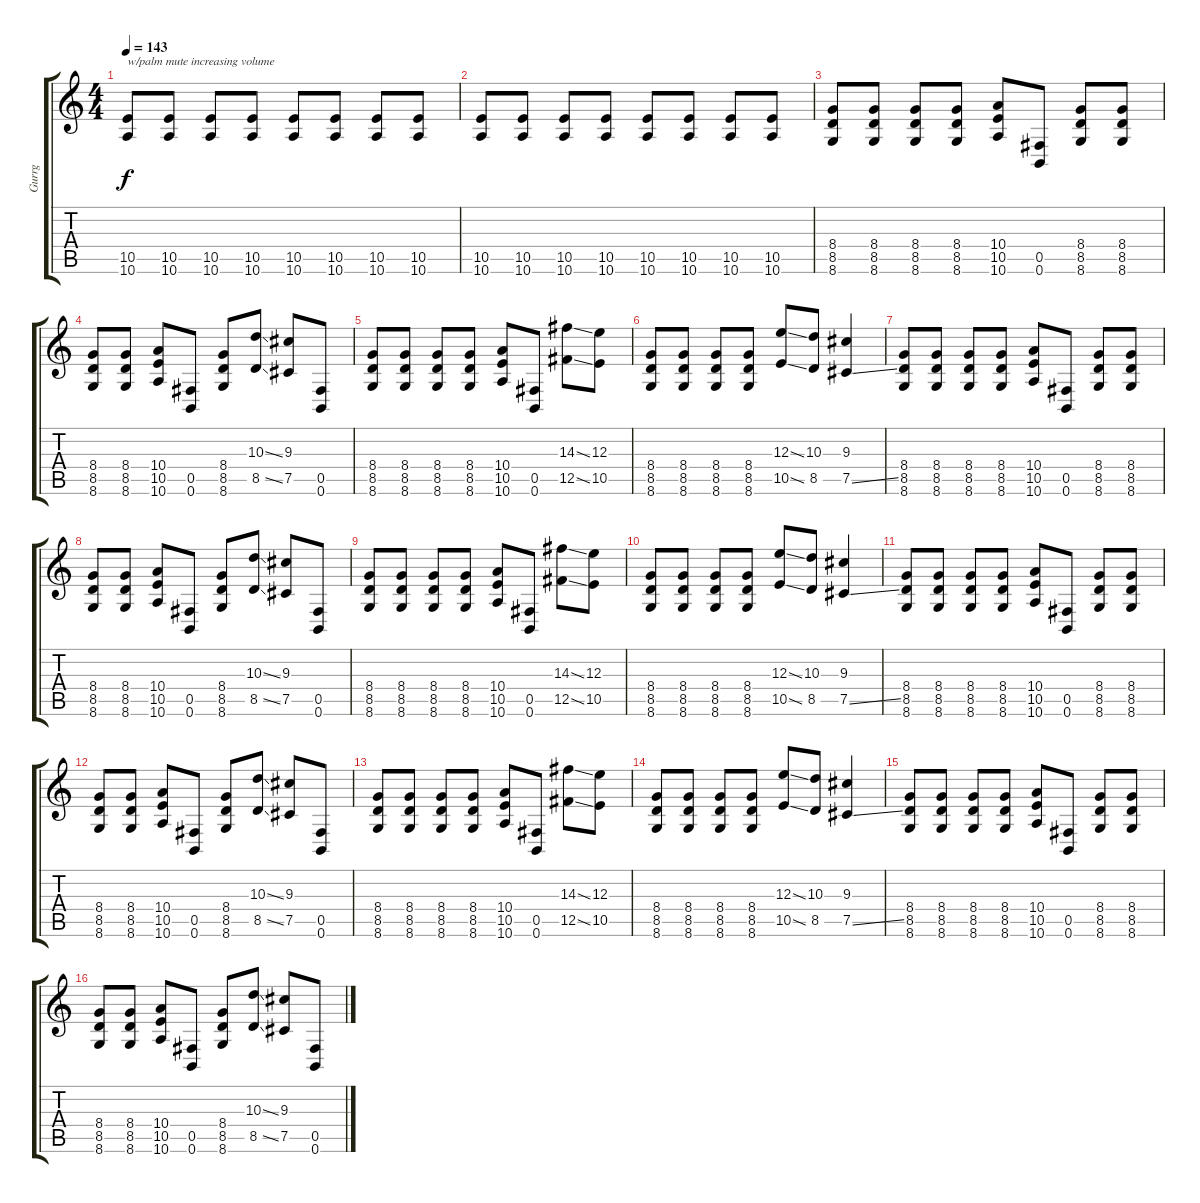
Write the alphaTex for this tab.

\track ("Gurrg" "Gurrg") {instrument distortionguitar}
\staff {score tabs}
\tuning (Db4 Ab3 E3 B2 Gb2 B1) {hide}
\ts (4 4)
\tempo 143
\clef g2
\ks c
(10.5 10.6).8{txt "w/palm mute increasing volume" dy f} (10.5 10.6).8 (10.5 10.6).8 (10.5 10.6).8 (10.5 10.6).8 (10.5 10.6).8 (10.5 10.6).8 (10.5 10.6).8 |
(10.5 10.6).8 (10.5 10.6).8 (10.5 10.6).8 (10.5 10.6).8 (10.5 10.6).8 (10.5 10.6).8 (10.5 10.6).8 (10.5 10.6).8 |
(8.4 8.5 8.6).8 (8.4 8.5 8.6).8 (8.4 8.5 8.6).8 (8.4 8.5 8.6).8 (10.4 10.5 10.6).8 (0.5 0.6).8 (8.4 8.5 8.6).8 (8.4 8.5 8.6).8 |
(8.4 8.5 8.6).8 (8.4 8.5 8.6).8 (10.4 10.5 10.6).8 (0.5 0.6).8 (8.4 8.5 8.6).8 (10.3{ss} 8.5{ss}).8 (9.3 7.5).8 (0.5 0.6).8 |
(8.4 8.5 8.6).8 (8.4 8.5 8.6).8 (8.4 8.5 8.6).8 (8.4 8.5 8.6).8 (10.4 10.5 10.6).8 (0.5 0.6).8 (14.3{ss} 12.5{ss}).8 (12.3 10.5).8 |
(8.4 8.5 8.6).8 (8.4 8.5 8.6).8 (8.4 8.5 8.6).8 (8.4 8.5 8.6).8 (12.3{ss} 10.5{ss}).8 (10.3 8.5).8 (9.3 7.5{ss}).4 |
(8.4 8.5 8.6).8 (8.4 8.5 8.6).8 (8.4 8.5 8.6).8 (8.4 8.5 8.6).8 (10.4 10.5 10.6).8 (0.5 0.6).8 (8.4 8.5 8.6).8 (8.4 8.5 8.6).8 |
(8.4 8.5 8.6).8 (8.4 8.5 8.6).8 (10.4 10.5 10.6).8 (0.5 0.6).8 (8.4 8.5 8.6).8 (10.3{ss} 8.5{ss}).8 (9.3 7.5).8 (0.5 0.6).8 |
(8.4 8.5 8.6).8 (8.4 8.5 8.6).8 (8.4 8.5 8.6).8 (8.4 8.5 8.6).8 (10.4 10.5 10.6).8 (0.5 0.6).8 (14.3{ss} 12.5{ss}).8 (12.3 10.5).8 |
(8.4 8.5 8.6).8 (8.4 8.5 8.6).8 (8.4 8.5 8.6).8 (8.4 8.5 8.6).8 (12.3{ss} 10.5{ss}).8 (10.3 8.5).8 (9.3 7.5{ss}).4 |
(8.4 8.5 8.6).8 (8.4 8.5 8.6).8 (8.4 8.5 8.6).8 (8.4 8.5 8.6).8 (10.4 10.5 10.6).8 (0.5 0.6).8 (8.4 8.5 8.6).8 (8.4 8.5 8.6).8 |
(8.4 8.5 8.6).8 (8.4 8.5 8.6).8 (10.4 10.5 10.6).8 (0.5 0.6).8 (8.4 8.5 8.6).8 (10.3{ss} 8.5{ss}).8 (9.3 7.5).8 (0.5 0.6).8 |
(8.4 8.5 8.6).8 (8.4 8.5 8.6).8 (8.4 8.5 8.6).8 (8.4 8.5 8.6).8 (10.4 10.5 10.6).8 (0.5 0.6).8 (14.3{ss} 12.5{ss}).8 (12.3 10.5).8 |
(8.4 8.5 8.6).8 (8.4 8.5 8.6).8 (8.4 8.5 8.6).8 (8.4 8.5 8.6).8 (12.3{ss} 10.5{ss}).8 (10.3 8.5).8 (9.3 7.5{ss}).4 |
(8.4 8.5 8.6).8 (8.4 8.5 8.6).8 (8.4 8.5 8.6).8 (8.4 8.5 8.6).8 (10.4 10.5 10.6).8 (0.5 0.6).8 (8.4 8.5 8.6).8 (8.4 8.5 8.6).8 |
(8.4 8.5 8.6).8 (8.4 8.5 8.6).8 (10.4 10.5 10.6).8 (0.5 0.6).8 (8.4 8.5 8.6).8 (10.3{ss} 8.5{ss}).8 (9.3 7.5).8 (0.5 0.6).8
